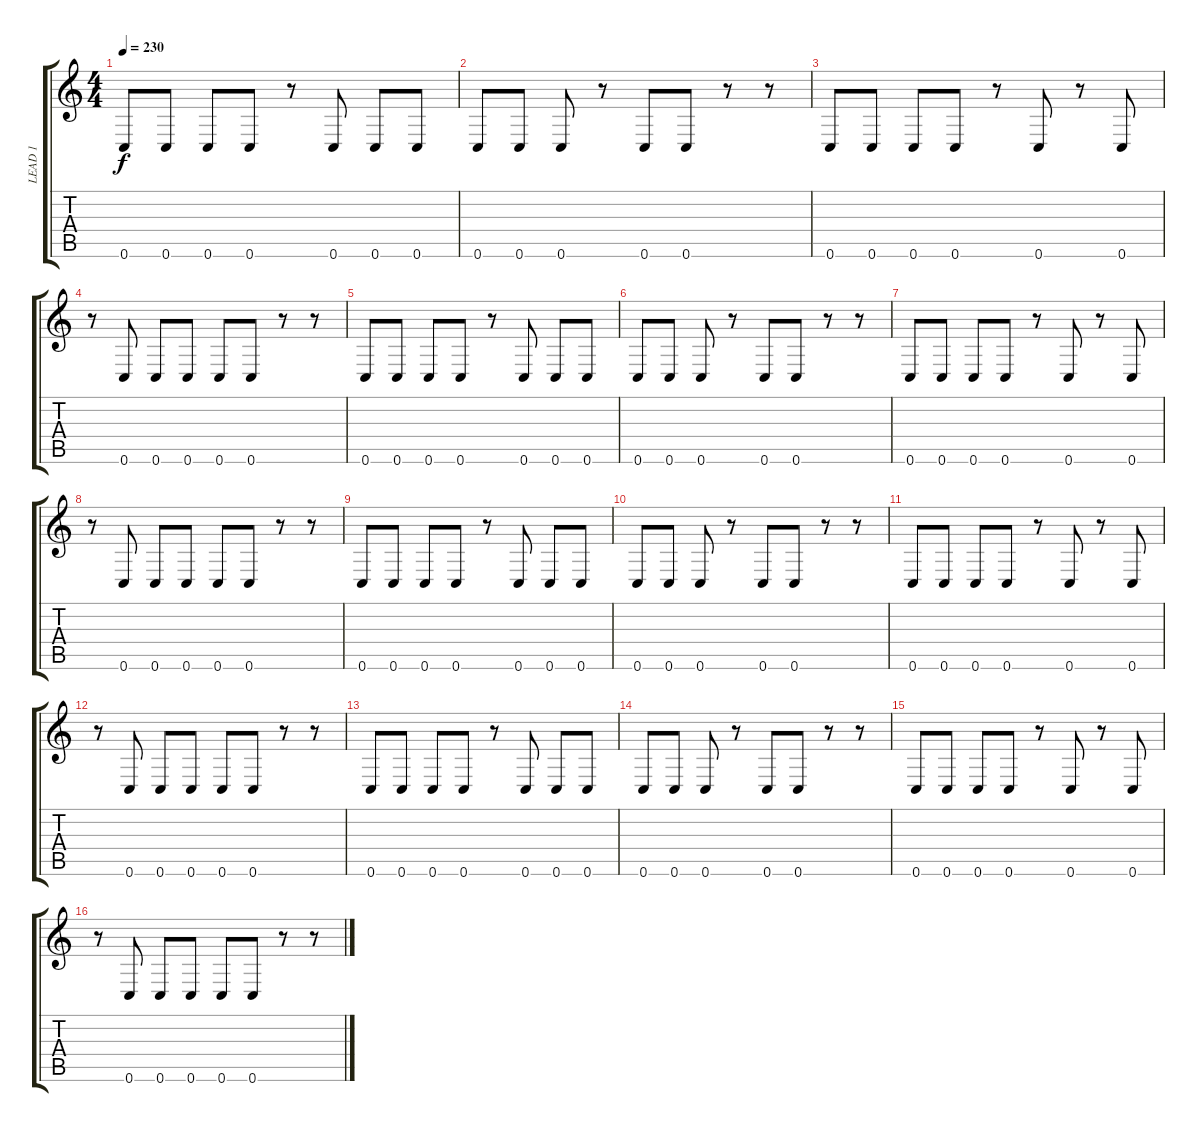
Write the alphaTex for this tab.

\track ("LEAD 1" "LEAD 1") {instrument distortionguitar}
\staff {score tabs}
\tuning (D4 A3 F3 C3 G2 C2) {hide}
\ts (4 4)
\tempo 230
\clef g2
\ks c
0.6.8{dy f instrument distortionguitar} 0.6.8 0.6.8 0.6.8 r.8 0.6.8 0.6.8 0.6.8 |
0.6.8 0.6.8 0.6.8 r.8 0.6.8 0.6.8 r.8 r.8 |
0.6.8 0.6.8 0.6.8 0.6.8 r.8 0.6.8 r.8 0.6.8 |
r.8 0.6.8 0.6.8 0.6.8 0.6.8 0.6.8 r.8 r.8 |
0.6.8 0.6.8 0.6.8 0.6.8 r.8 0.6.8 0.6.8 0.6.8 |
0.6.8 0.6.8 0.6.8 r.8 0.6.8 0.6.8 r.8 r.8 |
0.6.8 0.6.8 0.6.8 0.6.8 r.8 0.6.8 r.8 0.6.8 |
r.8 0.6.8 0.6.8 0.6.8 0.6.8 0.6.8 r.8 r.8 |
0.6.8 0.6.8 0.6.8 0.6.8 r.8 0.6.8 0.6.8 0.6.8 |
0.6.8 0.6.8 0.6.8 r.8 0.6.8 0.6.8 r.8 r.8 |
0.6.8 0.6.8 0.6.8 0.6.8 r.8 0.6.8 r.8 0.6.8 |
r.8 0.6.8 0.6.8 0.6.8 0.6.8 0.6.8 r.8 r.8 |
0.6.8 0.6.8 0.6.8 0.6.8 r.8 0.6.8 0.6.8 0.6.8 |
0.6.8 0.6.8 0.6.8 r.8 0.6.8 0.6.8 r.8 r.8 |
0.6.8 0.6.8 0.6.8 0.6.8 r.8 0.6.8 r.8 0.6.8 |
r.8 0.6.8 0.6.8 0.6.8 0.6.8 0.6.8 r.8 r.8
